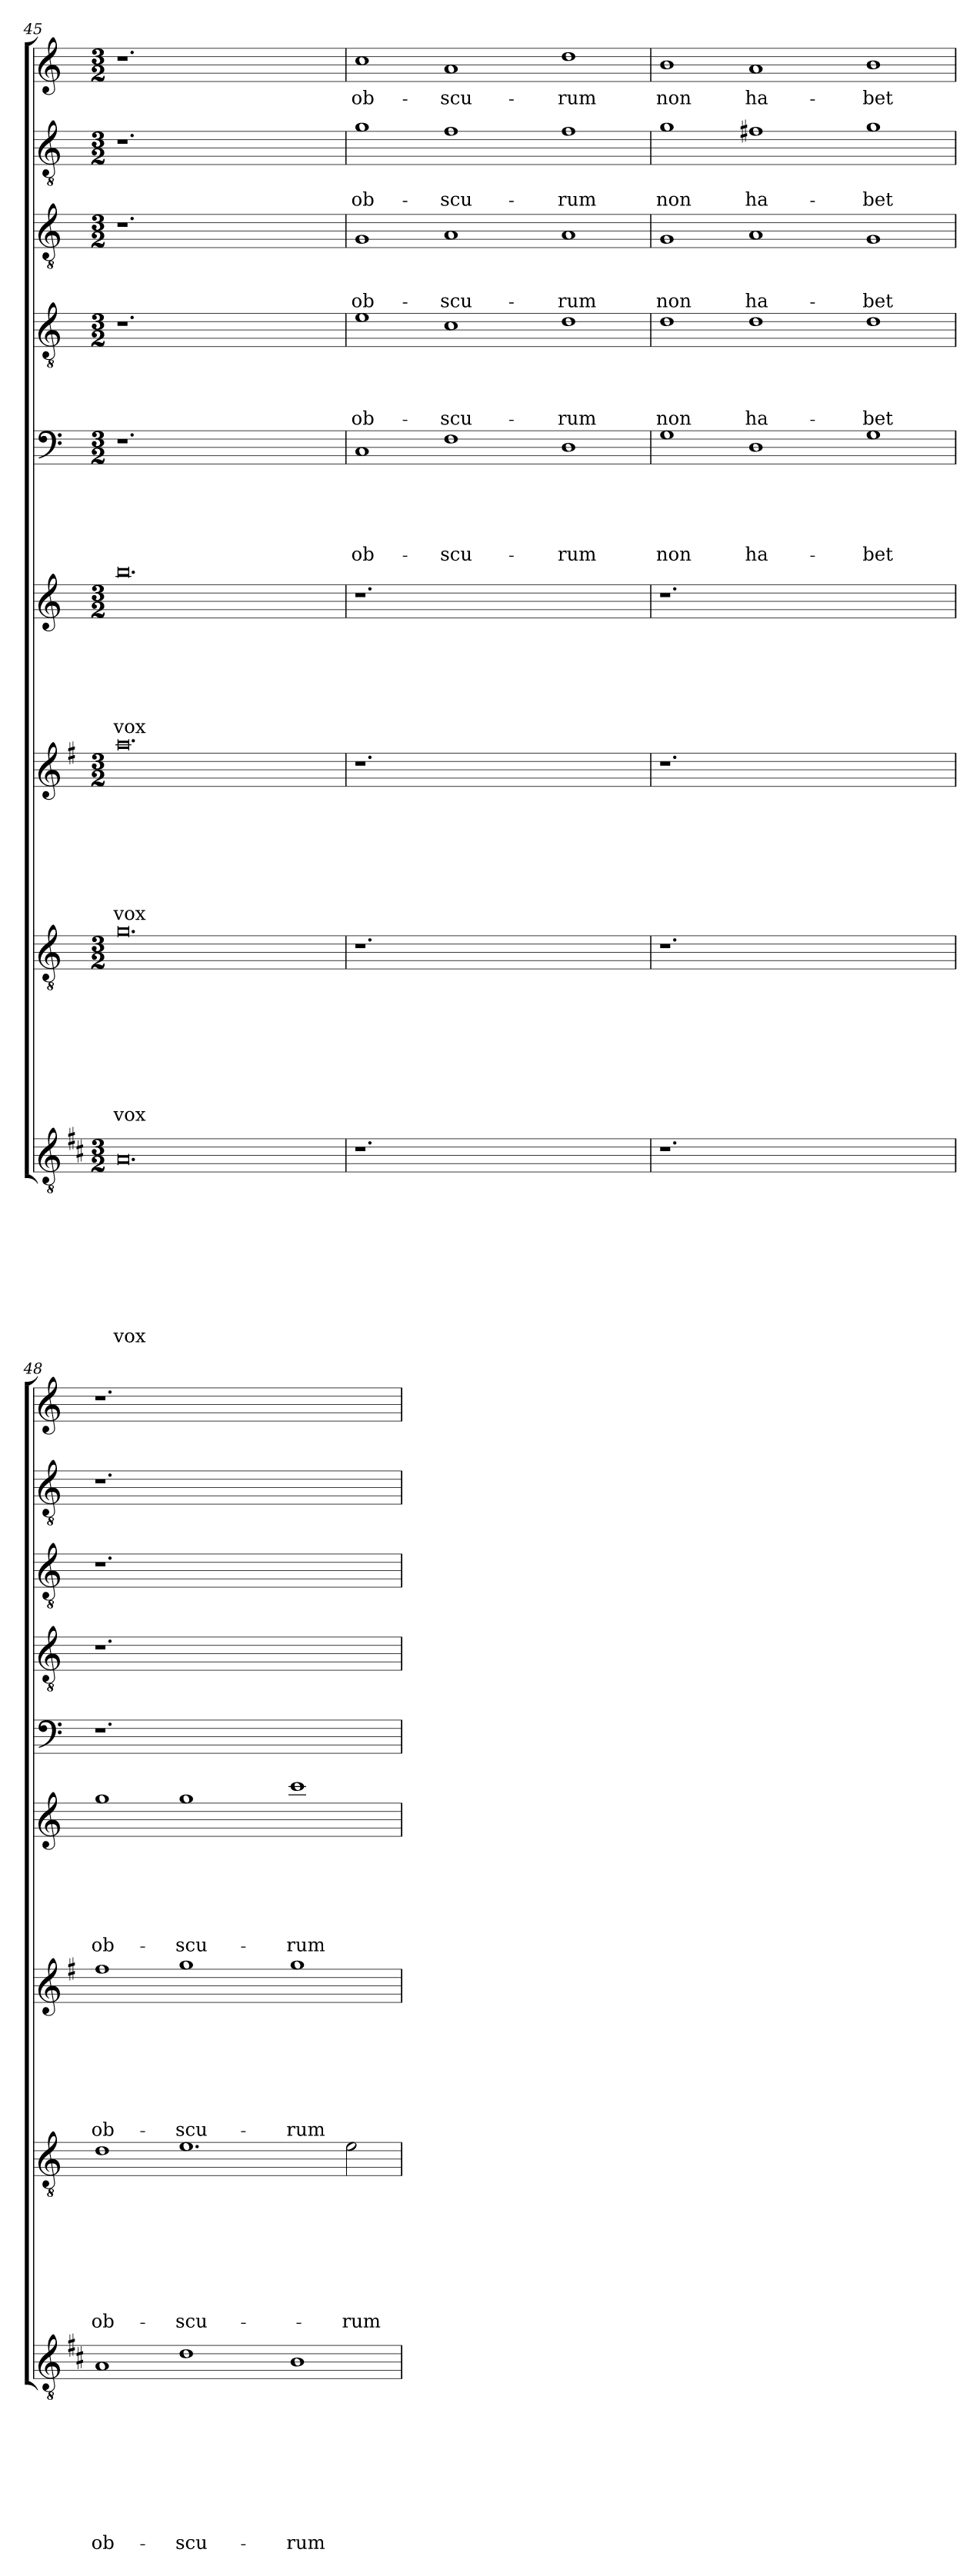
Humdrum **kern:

**kern	**text	**text	**text	**text	**text	**text	**text	**text	**text	**kern	**text	**text	**text	**text	**text	**text	**text	**text	**kern	**text	**text	**text	**text	**text	**text	**text	**kern	**text	**text	**text	**text	**text	**text	**kern	**text	**text	**text	**text	**text	**kern	**text	**text	**text	**text	**kern	**text	**text	**text	**kern	**text	**text	**kern	**text
*part9	*part9	*part9	*part9	*part9	*part9	*part9	*part9	*part9	*part9	*part8	*part8	*part8	*part8	*part8	*part8	*part8	*part8	*part8	*part7	*part7	*part7	*part7	*part7	*part7	*part7	*part7	*part6	*part6	*part6	*part6	*part6	*part6	*part6	*part5	*part5	*part5	*part5	*part5	*part5	*part4	*part4	*part4	*part4	*part4	*part3	*part3	*part3	*part3	*part2	*part2	*part2	*part1	*part1
*staff9	*staff9	*staff9	*staff9	*staff9	*staff9	*staff9	*staff9	*staff9	*staff9	*staff8	*staff8	*staff8	*staff8	*staff8	*staff8	*staff8	*staff8	*staff8	*staff7	*staff7	*staff7	*staff7	*staff7	*staff7	*staff7	*staff7	*staff6	*staff6	*staff6	*staff6	*staff6	*staff6	*staff6	*staff5	*staff5	*staff5	*staff5	*staff5	*staff5	*staff4	*staff4	*staff4	*staff4	*staff4	*staff3	*staff3	*staff3	*staff3	*staff2	*staff2	*staff2	*staff1	*staff1
*clefGv2	*	*	*	*	*	*	*	*	*	*clefGv2	*	*	*	*	*	*	*	*	*clefG2	*	*	*	*	*	*	*	*clefG2	*	*	*	*	*	*	*clefF4	*	*	*	*	*	*clefGv2	*	*	*	*	*clefGv2	*	*	*	*clefGv2	*	*	*clefG2	*
*ITrd1c2	*	*	*	*	*	*	*	*	*	*	*	*	*	*	*	*	*	*	*ITrd4c7	*	*	*	*	*	*	*	*ITrd8c14	*	*	*	*	*	*	*	*	*	*	*	*	*	*	*	*	*	*	*	*	*	*	*	*	*	*
*k[]	*	*	*	*	*	*	*	*	*	*k[]	*	*	*	*	*	*	*	*	*k[]	*	*	*	*	*	*	*	*k[]	*	*	*	*	*	*	*k[]	*	*	*	*	*	*k[]	*	*	*	*	*k[]	*	*	*	*k[]	*	*	*k[]	*
*C:	*	*	*	*	*	*	*	*	*	*C:	*	*	*	*	*	*	*	*	*C:	*	*	*	*	*	*	*	*C:	*	*	*	*	*	*	*C:	*	*	*	*	*	*C:	*	*	*	*	*C:	*	*	*	*C:	*	*	*C:	*
*M3/2	*	*	*	*	*	*	*	*	*	*M3/2	*	*	*	*	*	*	*	*	*M3/2	*	*	*	*	*	*	*	*M3/2	*	*	*	*	*	*	*M3/2	*	*	*	*	*	*M3/2	*	*	*	*	*M3/2	*	*	*	*M3/2	*	*	*M3/2	*
=45	=45	=45	=45	=45	=45	=45	=45	=45	=45	=45	=45	=45	=45	=45	=45	=45	=45	=45	=45	=45	=45	=45	=45	=45	=45	=45	=45	=45	=45	=45	=45	=45	=45	=45	=45	=45	=45	=45	=45	=45	=45	=45	=45	=45	=45	=45	=45	=45	=45	=45	=45	=45	=45
!	!	!	!	!	!	!	!	!	!LO:LY:b	!	!	!	!	!	!	!	!	!LO:LY:b	!	!	!	!	!	!	!	!LO:LY:b	!	!	!	!	!	!	!LO:LY:b	!	!	!	!	!	!	!	!	!	!	!	!	!	!	!	!	!	!	!	!
0.G	.	.	.	.	.	.	.	.	vox	0.g	.	.	.	.	.	.	.	vox	0.dd	.	.	.	.	.	.	vox	0.b	.	.	.	.	.	vox	1.r	.	.	.	.	.	1.r	.	.	.	.	1.r	.	.	.	1.r	.	.	1.r	.
.	.	.	.	.	.	.	.	.	.	.	.	.	.	.	.	.	.	.	.	.	.	.	.	.	.	.	.	.	.	.	.	.	.	1.ryy	.	.	.	.	.	1.ryy	.	.	.	.	1.ryy	.	.	.	1.ryy	.	.	1.ryy	.
=46	=46	=46	=46	=46	=46	=46	=46	=46	=46	=46	=46	=46	=46	=46	=46	=46	=46	=46	=46	=46	=46	=46	=46	=46	=46	=46	=46	=46	=46	=46	=46	=46	=46	=46	=46	=46	=46	=46	=46	=46	=46	=46	=46	=46	=46	=46	=46	=46	=46	=46	=46	=46	=46
!	!	!	!	!	!	!	!	!	!	!	!	!	!	!	!	!	!	!	!	!	!	!	!	!	!	!	!	!	!	!	!	!	!	!	!	!	!	!	!LO:LY:b	!	!	!	!	!LO:LY:b	!	!	!	!LO:LY:b	!	!	!LO:LY:b	!	!LO:LY:b
1.r	.	.	.	.	.	.	.	.	.	1.r	.	.	.	.	.	.	.	.	1.r	.	.	.	.	.	.	.	1.r	.	.	.	.	.	.	1C	.	.	.	.	ob-	1e	.	.	.	ob-	1G	.	.	ob-	1g	.	ob-	1cc	ob-
!	!	!	!	!	!	!	!	!	!	!	!	!	!	!	!	!	!	!	!	!	!	!	!	!	!	!	!	!	!	!	!	!	!	!	!	!	!	!	!LO:LY:b	!	!	!	!	!LO:LY:b	!	!	!	!LO:LY:b	!	!	!LO:LY:b	!	!LO:LY:b
.	.	.	.	.	.	.	.	.	.	.	.	.	.	.	.	.	.	.	.	.	.	.	.	.	.	.	.	.	.	.	.	.	.	1F	.	.	.	.	-scu-	1c	.	.	.	-scu-	1A	.	.	-scu-	1f	.	-scu-	1a	-scu-
1.ryy	.	.	.	.	.	.	.	.	.	1.ryy	.	.	.	.	.	.	.	.	1.ryy	.	.	.	.	.	.	.	1.ryy	.	.	.	.	.	.	.	.	.	.	.	.	.	.	.	.	.	.	.	.	.	.	.	.	.	.
!	!	!	!	!	!	!	!	!	!	!	!	!	!	!	!	!	!	!	!	!	!	!	!	!	!	!	!	!	!	!	!	!	!	!	!	!	!	!	!LO:LY:b	!	!	!	!	!LO:LY:b	!	!	!	!LO:LY:b	!	!	!LO:LY:b	!	!LO:LY:b
.	.	.	.	.	.	.	.	.	.	.	.	.	.	.	.	.	.	.	.	.	.	.	.	.	.	.	.	.	.	.	.	.	.	1D	.	.	.	.	-rum	1d	.	.	.	-rum	1A	.	.	-rum	1f	.	-rum	1dd	-rum
=47	=47	=47	=47	=47	=47	=47	=47	=47	=47	=47	=47	=47	=47	=47	=47	=47	=47	=47	=47	=47	=47	=47	=47	=47	=47	=47	=47	=47	=47	=47	=47	=47	=47	=47	=47	=47	=47	=47	=47	=47	=47	=47	=47	=47	=47	=47	=47	=47	=47	=47	=47	=47	=47
!	!	!	!	!	!	!	!	!	!	!	!	!	!	!	!	!	!	!	!	!	!	!	!	!	!	!	!	!	!	!	!	!	!	!	!	!	!	!	!LO:LY:b	!	!	!	!	!LO:LY:b	!	!	!	!LO:LY:b	!	!	!LO:LY:b	!	!LO:LY:b
1.r	.	.	.	.	.	.	.	.	.	1.r	.	.	.	.	.	.	.	.	1.r	.	.	.	.	.	.	.	1.r	.	.	.	.	.	.	1G	.	.	.	.	non	1d	.	.	.	non	1G	.	.	non	1g	.	non	1b	non
!	!	!	!	!	!	!	!	!	!	!	!	!	!	!	!	!	!	!	!	!	!	!	!	!	!	!	!	!	!	!	!	!	!	!	!	!	!	!	!LO:LY:b	!	!	!	!	!LO:LY:b	!	!	!	!LO:LY:b	!	!	!LO:LY:b	!	!LO:LY:b
.	.	.	.	.	.	.	.	.	.	.	.	.	.	.	.	.	.	.	.	.	.	.	.	.	.	.	.	.	.	.	.	.	.	1D	.	.	.	.	ha-	1d	.	.	.	ha-	1A	.	.	ha-	1f#X	.	ha-	1a	ha-
1.ryy	.	.	.	.	.	.	.	.	.	1.ryy	.	.	.	.	.	.	.	.	1.ryy	.	.	.	.	.	.	.	1.ryy	.	.	.	.	.	.	.	.	.	.	.	.	.	.	.	.	.	.	.	.	.	.	.	.	.	.
!	!	!	!	!	!	!	!	!	!	!	!	!	!	!	!	!	!	!	!	!	!	!	!	!	!	!	!	!	!	!	!	!	!	!	!	!	!	!	!LO:LY:b	!	!	!	!	!LO:LY:b	!	!	!	!LO:LY:b	!	!	!LO:LY:b	!	!LO:LY:b
.	.	.	.	.	.	.	.	.	.	.	.	.	.	.	.	.	.	.	.	.	.	.	.	.	.	.	.	.	.	.	.	.	.	1G	.	.	.	.	-bet	1d	.	.	.	-bet	1G	.	.	-bet	1g	.	-bet	1b	-bet
=48	=48	=48	=48	=48	=48	=48	=48	=48	=48	=48	=48	=48	=48	=48	=48	=48	=48	=48	=48	=48	=48	=48	=48	=48	=48	=48	=48	=48	=48	=48	=48	=48	=48	=48	=48	=48	=48	=48	=48	=48	=48	=48	=48	=48	=48	=48	=48	=48	=48	=48	=48	=48	=48
!	!	!	!	!	!	!	!	!	!LO:LY:b	!	!	!	!	!	!	!	!	!LO:LY:b	!	!	!	!	!	!	!	!LO:LY:b	!	!	!	!	!	!	!LO:LY:b	!	!	!	!	!	!	!	!	!	!	!	!	!	!	!	!	!	!	!	!
1G	.	.	.	.	.	.	.	.	ob-	1d	.	.	.	.	.	.	.	ob-	1b	.	.	.	.	.	.	ob-	1g	.	.	.	.	.	ob-	1.r	.	.	.	.	.	1.r	.	.	.	.	1.r	.	.	.	1.r	.	.	1.r	.
!	!	!	!	!	!	!	!	!	!LO:LY:b	!	!	!	!	!	!	!	!	!LO:LY:b	!	!	!	!	!	!	!	!LO:LY:b	!	!	!	!	!	!	!LO:LY:b	!	!	!	!	!	!	!	!	!	!	!	!	!	!	!	!	!	!	!	!
1c	.	.	.	.	.	.	.	.	-scu-	1.e	.	.	.	.	.	.	.	-scu-	1cc	.	.	.	.	.	.	-scu-	1g	.	.	.	.	.	-scu-	.	.	.	.	.	.	.	.	.	.	.	.	.	.	.	.	.	.	.	.
.	.	.	.	.	.	.	.	.	.	.	.	.	.	.	.	.	.	.	.	.	.	.	.	.	.	.	.	.	.	.	.	.	.	1.ryy	.	.	.	.	.	1.ryy	.	.	.	.	1.ryy	.	.	.	1.ryy	.	.	1.ryy	.
!	!	!	!	!	!	!	!	!	!LO:LY:b	!	!	!	!	!	!	!	!	!	!	!	!	!	!	!	!	!LO:LY:b	!	!	!	!	!	!	!LO:LY:b	!	!	!	!	!	!	!	!	!	!	!	!	!	!	!	!	!	!	!	!
1A	.	.	.	.	.	.	.	.	-rum	.	.	.	.	.	.	.	.	.	1cc	.	.	.	.	.	.	-rum	1cc	.	.	.	.	.	-rum	.	.	.	.	.	.	.	.	.	.	.	.	.	.	.	.	.	.	.	.
!	!	!	!	!	!	!	!	!	!	!	!	!	!	!	!	!	!	!LO:LY:b	!	!	!	!	!	!	!	!	!	!	!	!	!	!	!	!	!	!	!	!	!	!	!	!	!	!	!	!	!	!	!	!	!	!	!
.	.	.	.	.	.	.	.	.	.	2e\	.	.	.	.	.	.	.	-rum	.	.	.	.	.	.	.	.	.	.	.	.	.	.	.	.	.	.	.	.	.	.	.	.	.	.	.	.	.	.	.	.	.	.	.
=	=	=	=	=	=	=	=	=	=	=	=	=	=	=	=	=	=	=	=	=	=	=	=	=	=	=	=	=	=	=	=	=	=	=	=	=	=	=	=	=	=	=	=	=	=	=	=	=	=	=	=	=	=
*-	*-	*-	*-	*-	*-	*-	*-	*-	*-	*-	*-	*-	*-	*-	*-	*-	*-	*-	*-	*-	*-	*-	*-	*-	*-	*-	*-	*-	*-	*-	*-	*-	*-	*-	*-	*-	*-	*-	*-	*-	*-	*-	*-	*-	*-	*-	*-	*-	*-	*-	*-	*-	*-
